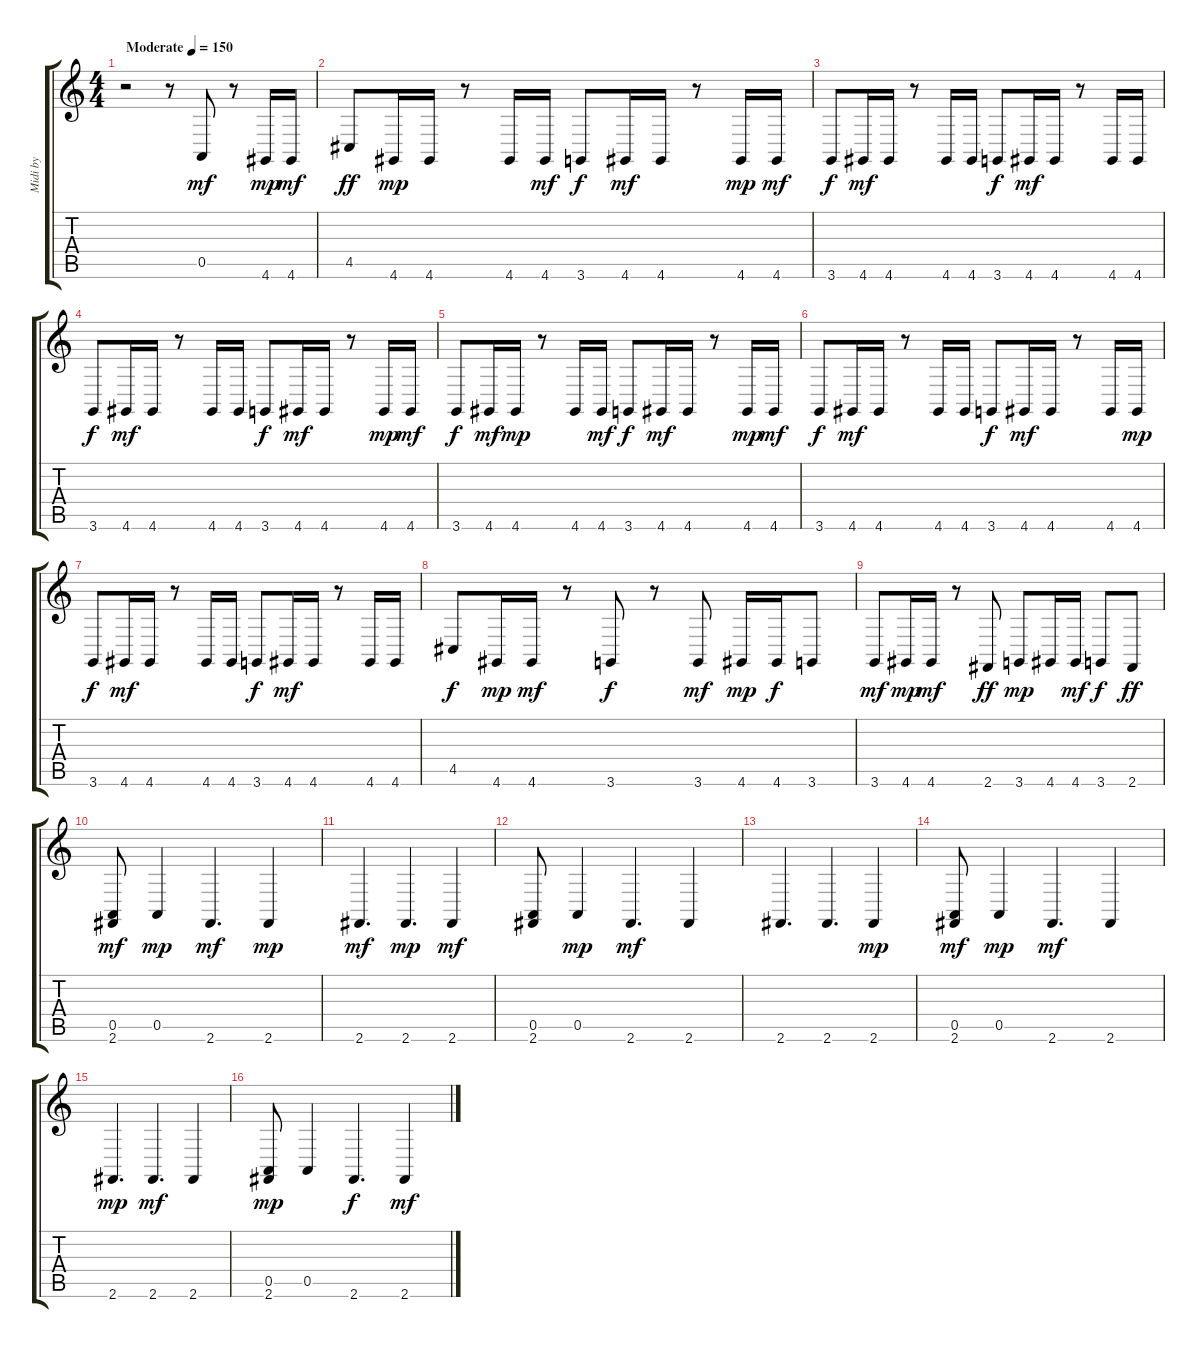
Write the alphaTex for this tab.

\track ("Midi by   " "Midi by   ") {instrument acousticgrandpiano}
\staff {score tabs}
\tuning (E4 B3 G3 D3 A2 E2) {hide}
\ts (4 4)
\tempo (150 "Moderate")
\clef g2
\ks c
r.2{dy mf instrument acousticgrandpiano} r.8 0.5.8 r.8 4.6.16{dy mp} 4.6.16{dy mf} |
4.5.8{dy ff} 4.6.16{dy mp} 4.6.16 r.8 4.6.16 4.6.16{dy mf} 3.6.8{dy f} 4.6.16{dy mf} 4.6.16 r.8 4.6.16{dy mp} 4.6.16{dy mf} |
3.6.8{dy f} 4.6.16{dy mf} 4.6.16 r.8 4.6.16 4.6.16 3.6.8{dy f} 4.6.16{dy mf} 4.6.16 r.8 4.6.16 4.6.16 |
3.6.8{dy f} 4.6.16{dy mf} 4.6.16 r.8 4.6.16 4.6.16 3.6.8{dy f} 4.6.16{dy mf} 4.6.16 r.8 4.6.16{dy mp} 4.6.16{dy mf} |
3.6.8{dy f} 4.6.16{dy mf} 4.6.16{dy mp} r.8 4.6.16 4.6.16{dy mf} 3.6.8{dy f} 4.6.16{dy mf} 4.6.16 r.8 4.6.16{dy mp} 4.6.16{dy mf} |
3.6.8{dy f} 4.6.16{dy mf} 4.6.16 r.8 4.6.16 4.6.16 3.6.8{dy f} 4.6.16{dy mf} 4.6.16 r.8 4.6.16 4.6.16{dy mp} |
3.6.8{dy f} 4.6.16{dy mf} 4.6.16 r.8 4.6.16 4.6.16 3.6.8{dy f} 4.6.16{dy mf} 4.6.16 r.8 4.6.16 4.6.16 |
4.5.8{dy f} 4.6.16{dy mp} 4.6.16{dy mf} r.8 3.6.8{dy f} r.8 3.6.8{dy mf} 4.6.16{dy mp} 4.6.16{dy f} 3.6.8 |
3.6.8{dy mf} 4.6.16{dy mp} 4.6.16{dy mf} r.8 2.6.8{dy ff} 3.6.8{dy mp} 4.6.16 4.6.16{dy mf} 3.6.8{dy f} 2.6.8{dy ff} |
(0.5 2.6).8{dy mf volume 12} 0.5.4{dy mp} 2.6.4{d dy mf volume 6} 2.6.4{dy mp} |
2.6.4{d dy mf volume 12} 2.6.4{d dy mp volume 6} 2.6.4{dy mf} |
(0.5 2.6).8{volume 12} 0.5.4{dy mp} 2.6.4{d dy mf volume 6} 2.6.4 |
2.6.4{d volume 12} 2.6.4{d volume 6} 2.6.4{dy mp} |
(0.5 2.6).8{dy mf volume 12} 0.5.4{dy mp} 2.6.4{d dy mf volume 6} 2.6.4 |
2.6.4{d dy mp volume 12} 2.6.4{d dy mf volume 6} 2.6.4 |
(0.5 2.6).8{dy mp volume 12} 0.5.4 2.6.4{d dy f volume 6} 2.6.4{dy mf}
